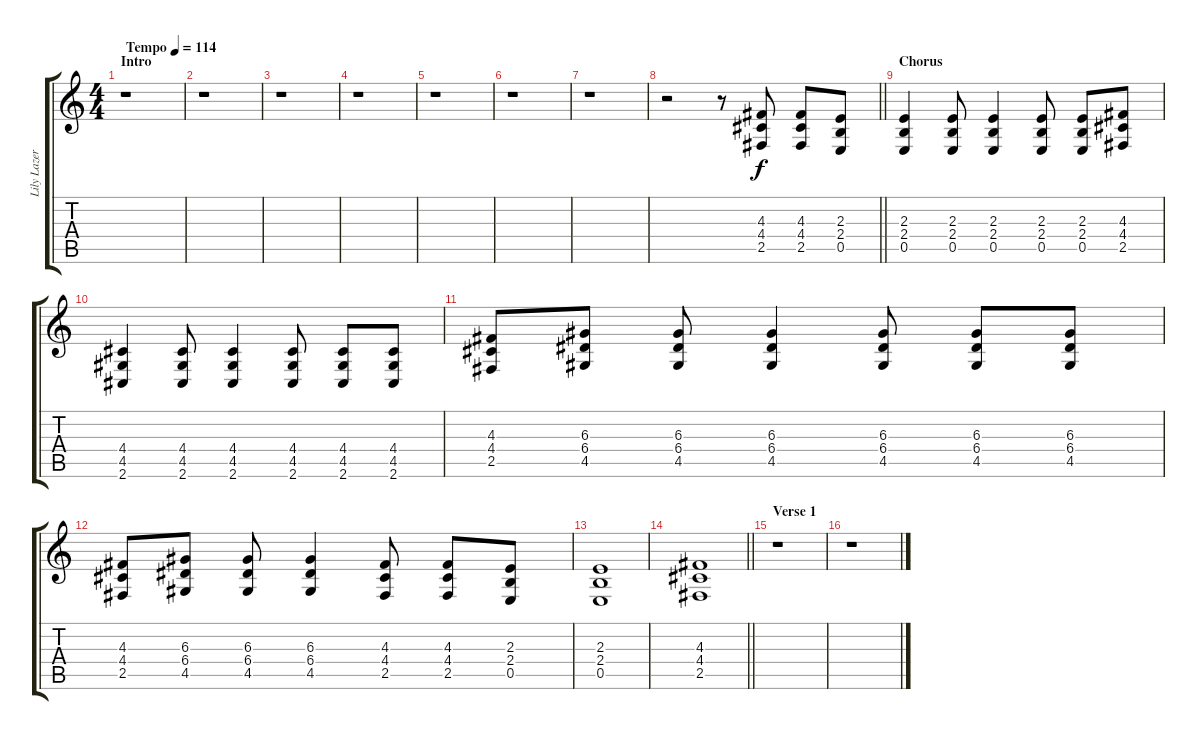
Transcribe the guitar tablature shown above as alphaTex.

\track ("Lily Lazer (Guitar)" "Lily Lazer") {instrument distortionguitar}
\staff {score tabs}
\tuning (B3 Gb3 D3 A2 E2 B1) {hide}
\ts (4 4)
\section ("" "Intro")
\tempo (114 "Tempo")
\clef g2
\ks c
r.1{dy f instrument distortionguitar} |
r.1 |
r.1 |
r.1 |
r.1 |
r.1 |
r.1 |
\barLineRight lightlight
r.2 r.8 (4.3 4.4 2.5).8 (4.3 4.4 2.5).8 (2.3 2.4 0.5).8 |
\section ("" "Chorus")
(2.3 2.4 0.5).4 (2.3 2.4 0.5).8 (2.3 2.4 0.5).4 (2.3 2.4 0.5).8 (2.3 2.4 0.5).8 (4.3 4.4 2.5).8 |
(4.4 4.5 2.6).4 (4.4 4.5 2.6).8 (4.4 4.5 2.6).4 (4.4 4.5 2.6).8 (4.4 4.5 2.6).8 (4.4 4.5 2.6).8 |
(4.3 4.4 2.5).8 (6.3 6.4 4.5).8 (6.3 6.4 4.5).8 (6.3 6.4 4.5).4 (6.3 6.4 4.5).8 (6.3 6.4 4.5).8 (6.3 6.4 4.5).8 |
(4.3 4.4 2.5).8 (6.3 6.4 4.5).8 (6.3 6.4 4.5).8 (6.3 6.4 4.5).4 (4.3 4.4 2.5).8 (4.3 4.4 2.5).8 (2.3 2.4 0.5).8 |
(2.3 2.4 0.5).1 |
\barLineRight lightlight
(4.3 4.4 2.5).1 |
\section ("" "Verse 1")
r.1 |
r.1
